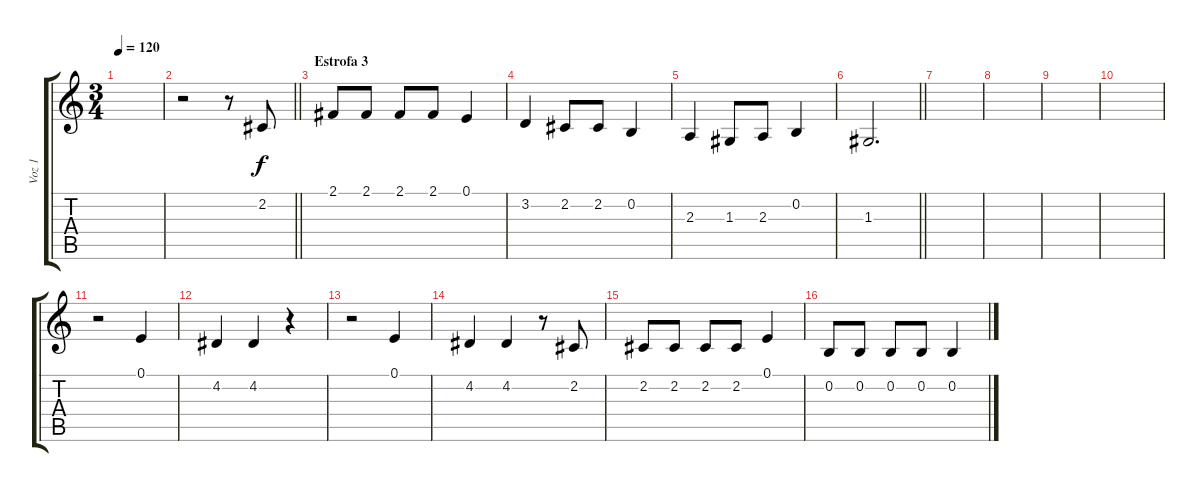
\track ("Voz 1" "Voz 1") {instrument violin}
\staff {score tabs}
\tuning (E4 B3 G3 D3 A2 E2) {hide}
\ts (3 4)
\tempo 120
\clef g2
\ks c
|
\barLineRight lightlight
r.2 r.8 2.2.8 |
\section ("" "Estrofa 3")
2.1.8 2.1.8 2.1.8 2.1.8 0.1.4 |
3.2.4 2.2.8 2.2.8 0.2.4 |
2.3.4 1.3.8 2.3.8 0.2.4 |
\barLineRight lightlight
1.3.2{d} |
|
|
|
|
r.2 0.1.4 |
4.2.4 4.2.4 r.4 |
r.2 0.1.4 |
4.2.4 4.2.4 r.8 2.2.8 |
2.2.8 2.2.8 2.2.8 2.2.8 0.1.4 |
0.2.8 0.2.8 0.2.8 0.2.8 0.2.4
